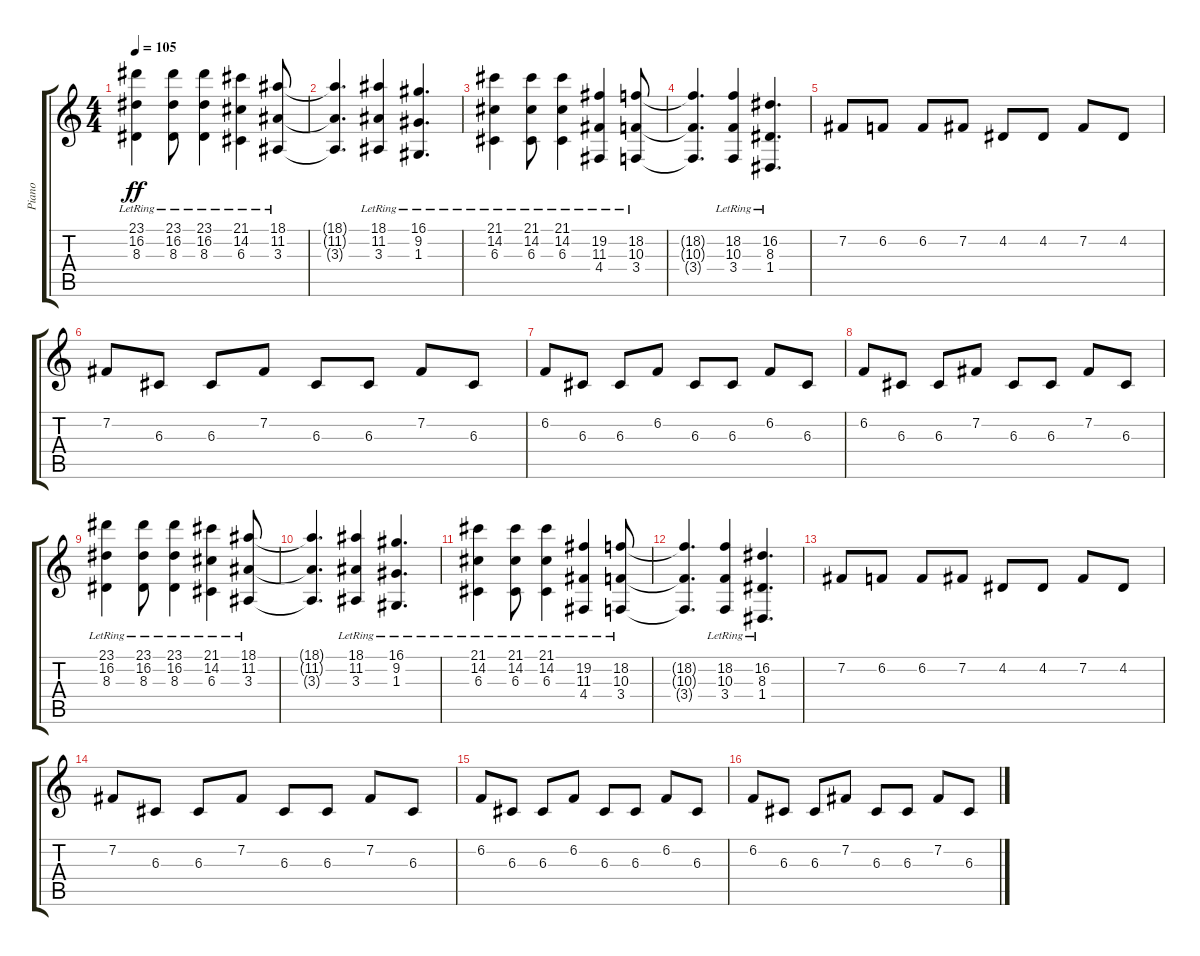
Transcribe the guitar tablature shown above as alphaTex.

\track ("Piano" "Piano") {instrument brightacousticpiano}
\staff {score tabs}
\tuning (E4 B3 G3 D3 A2 E2) {hide}
\ts (4 4)
\tempo 105
\clef g2
\ks c
(23.1{lr} 16.2 8.3{lr}).4{dy ff} (23.1 16.2 8.3{lr}).8 (23.1{lr} 16.2 8.3{lr}).4 (21.1{lr} 14.2 6.3{lr}).4 (18.1{lr} 11.2 3.3{lr}).8 |
(18.1{t} 11.2{t} 3.3{t}).4{d} (18.1{lr} 11.2 3.3{lr}).4 (16.1{lr} 9.2 1.3{lr}).4{d} |
(21.1{lr} 14.2 6.3{lr}).4 (21.1 14.2 6.3{lr}).8 (21.1{lr} 14.2 6.3{lr}).4 (19.2 11.3 4.4{lr}).4 (18.2{lr} 10.3 3.4{lr}).8 |
(18.2{t} 10.3{t} 3.4{t}).4{d} (18.2{lr} 10.3 3.4{lr}).4 (16.2{lr} 8.3 1.4{lr}).4{d} |
7.2.8 6.2.8 6.2.8 7.2.8 4.2.8 4.2.8 7.2.8 4.2.8 |
7.2.8 6.3.8 6.3.8 7.2.8 6.3.8 6.3.8 7.2.8 6.3.8 |
6.2.8 6.3.8 6.3.8 6.2.8 6.3.8 6.3.8 6.2.8 6.3.8 |
6.2.8 6.3.8 6.3.8 7.2.8 6.3.8 6.3.8 7.2.8 6.3.8 |
(23.1{lr} 16.2 8.3{lr}).4{volume 8} (23.1 16.2 8.3{lr}).8 (23.1{lr} 16.2 8.3{lr}).4 (21.1{lr} 14.2 6.3{lr}).4 (18.1{lr} 11.2 3.3{lr}).8 |
(18.1{t} 11.2{t} 3.3{t}).4{d} (18.1{lr} 11.2 3.3{lr}).4 (16.1{lr} 9.2 1.3{lr}).4{d} |
(21.1{lr} 14.2 6.3{lr}).4 (21.1 14.2 6.3{lr}).8 (21.1{lr} 14.2 6.3{lr}).4 (19.2 11.3 4.4{lr}).4 (18.2{lr} 10.3 3.4{lr}).8 |
(18.2{t} 10.3{t} 3.4{t}).4{d} (18.2{lr} 10.3 3.4{lr}).4 (16.2{lr} 8.3 1.4{lr}).4{d} |
7.2.8{volume 0} 6.2.8 6.2.8 7.2.8 4.2.8 4.2.8 7.2.8 4.2.8 |
7.2.8 6.3.8 6.3.8 7.2.8 6.3.8 6.3.8 7.2.8 6.3.8 |
6.2.8 6.3.8 6.3.8 6.2.8 6.3.8 6.3.8 6.2.8 6.3.8 |
6.2.8 6.3.8 6.3.8 7.2.8 6.3.8 6.3.8 7.2.8 6.3.8
